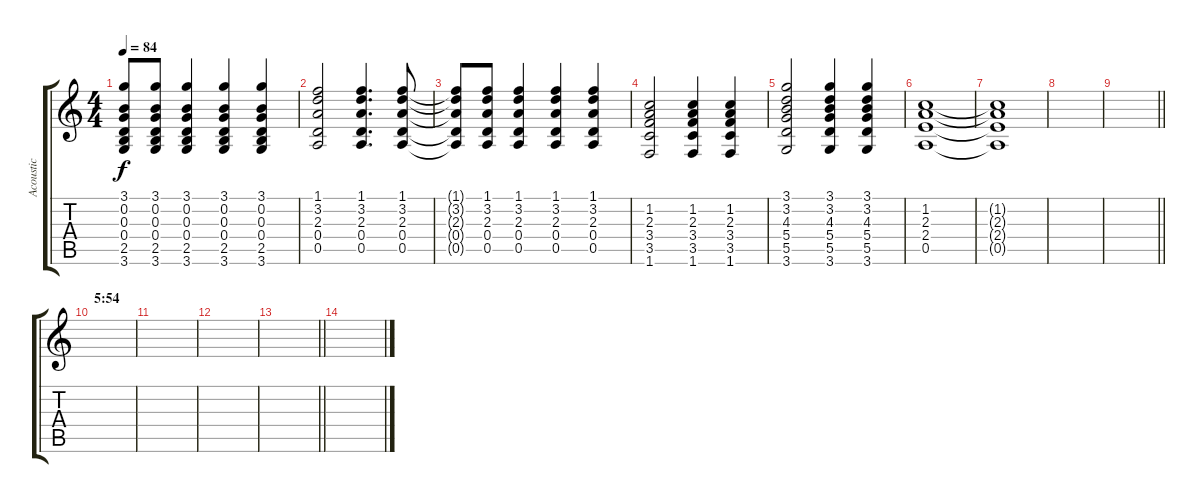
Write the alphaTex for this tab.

\track ("Acoustic" "Acoustic") {instrument acousticguitarsteel}
\staff {score tabs}
\tuning (E4 B3 G3 D3 A2 E2) {hide}
\ts (4 4)
\tempo 84
\clef g2
\ks c
(3.1{t} 0.2{t} 0.3{t} 0.4{t} 2.5{t} 3.6{t}).8{dy f} (3.1 0.2 0.3 0.4 2.5 3.6).8 (3.1 0.2 0.3 0.4 2.5 3.6).4 (3.1 0.2 0.3 0.4 2.5 3.6).4 (3.1 0.2 0.3 0.4 2.5 3.6).4 |
(1.1 3.2 2.3 0.4 0.5).2 (1.1 3.2 2.3 0.4 0.5).4{d} (1.1 3.2 2.3 0.4 0.5).8 |
(1.1{t} 3.2{t} 2.3{t} 0.4{t} 0.5{t}).8 (1.1 3.2 2.3 0.4 0.5).8 (1.1 3.2 2.3 0.4 0.5).4 (1.1 3.2 2.3 0.4 0.5).4 (1.1 3.2 2.3 0.4 0.5).4 |
(1.2 2.3 3.4 3.5 1.6).2 (1.2 2.3 3.4 3.5 1.6).4 (1.2 2.3 3.4 3.5 1.6).4 |
(3.1 3.2 4.3 5.4 5.5 3.6).2 (3.1 3.2 4.3 5.4 5.5 3.6).4 (3.1 3.2 4.3 5.4 5.5 3.6).4 |
(1.2 2.3 2.4 0.5).1 |
(1.2{t} 2.3{t} 2.4{t} 0.5{t}).1 |
|
\barLineRight lightlight
|
\section ("" "5:54")
|
|
|
\barLineRight lightlight
|
\section ("" "")
